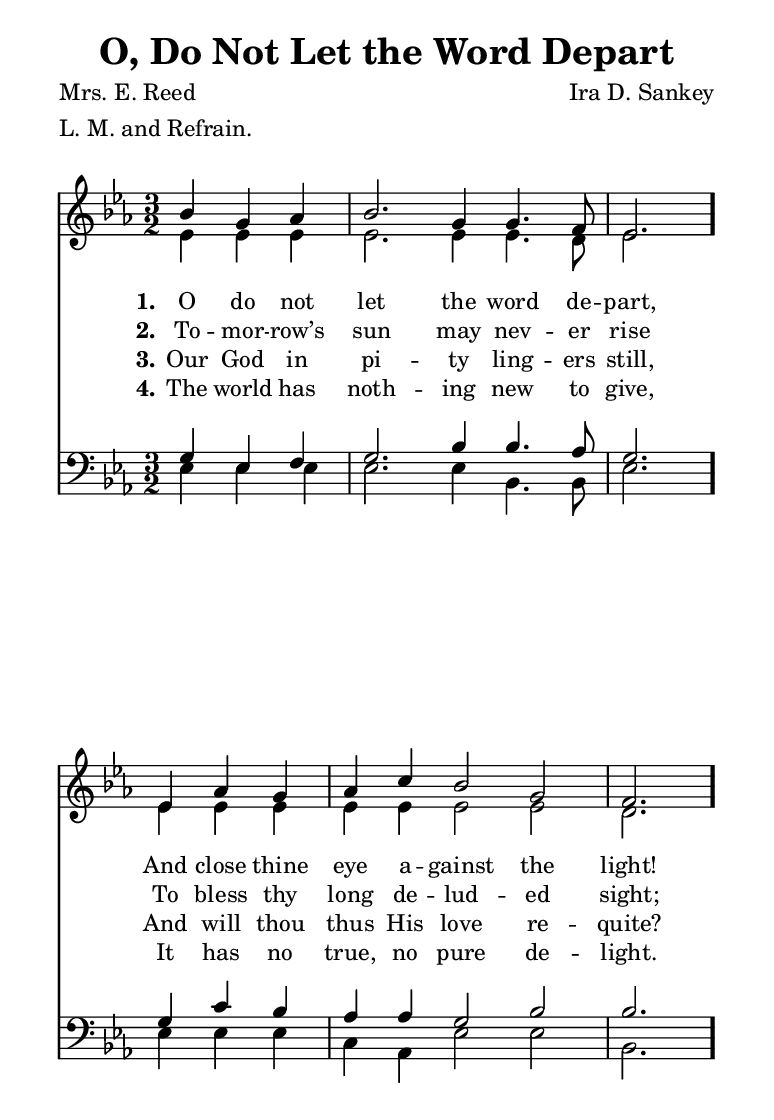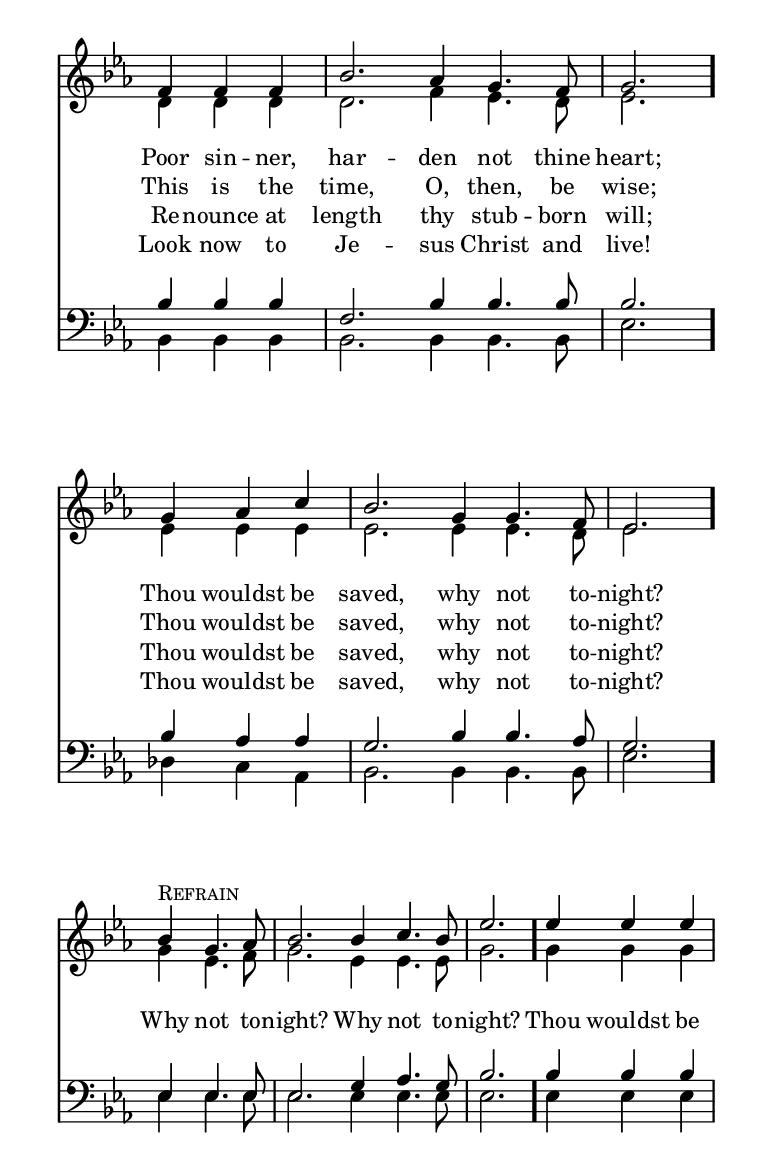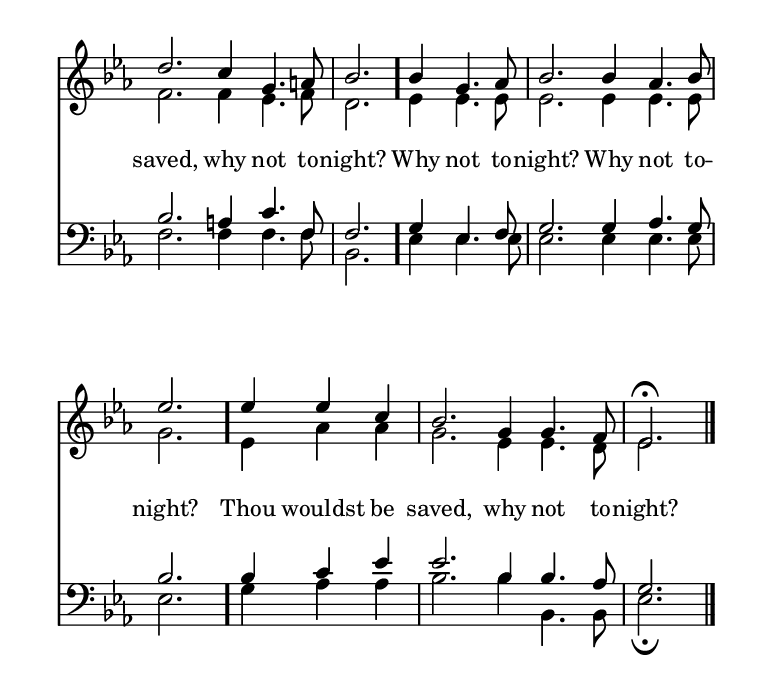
\include "common/global.ily"
\paper {
  \include "common/paper.ily"
  %ragged-bottom = ##t
  %ragged-last-bottom = ##t
  %systems-per-page = ##f
  %page-count = ##f
}

\header{
  hymnnumber = "107"
  title = "O, Do Not Let the Word Depart"
  tunename = ""
  meter = "L. M. and Refrain."
  poet = "Mrs. E. Reed"
  composer = "Ira D. Sankey"
  %copyright = ""
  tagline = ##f
}

% for fermata in MIDI
ta = { \tempo 2=80 }
tb = { \tempo 2=40 }

patternA = { c4 c4 c4 | c2. c4 c4. c8 | c2. }
patternB = { c4 c4 c4 | c4 c4 c2 c2 | c2. }
patternC = { c4 c4. c8 | c2. }

global = {
  \include "common/overrides.ily"
  \override Staff.TimeSignature.style = #'()
  \time 3/2
  \override Score.MetronomeMark.transparent = ##t % hide all fermata changes too
  \ta
  \key ees \major
  \partial 2.
  \autoBeamOff
}

notesSoprano = {
\global
\relative c'' {

  \changePitch \patternA { bes g aes | bes g g f | ees }
  \changePitch \patternB { ees aes g | aes c bes g | f }
  \changePitch \patternA { f f f | bes aes g f | g }
  \changePitch \patternA { g aes c | bes g g f | ees }

  << s^\markup { \small \caps "Refrain" }
  \changePitch \patternC { bes' g aes | bes bes c bes ees } >>
  \changePitch \patternA { ees ees ees | d c g a! | bes }
  \changePitch \patternC { bes g aes | bes bes aes bes | ees }
  \changePitch \patternA { ees ees c | bes g g f | \tb ees \fermata \ta }

  \bar "|."

}
}

notesAlto = {
\global
\relative e' {

  \changePitch \patternA { ees ees ees | ees ees ees d | ees }
  \changePitch \patternB { ees ees ees | ees ees ees ees | d }
  \changePitch \patternA { d d d | d f ees d | ees }
  \changePitch \patternA { ees ees ees | ees ees ees d | ees }

  \changePitch \patternC { g ees f | g ees ees ees | g }
  \changePitch \patternA { g g g | f f ees f | d }
  \changePitch \patternC { ees ees ees | ees ees ees ees | g }
  \changePitch \patternA { ees aes aes | g ees ees d | ees }

}
}

notesTenor = {
\global
\relative a {

  \changePitch \patternA { g ees f | g bes bes aes | g }
  \changePitch \patternB { g c bes | aes aes g bes | bes }
  \changePitch \patternA { bes bes bes | f bes bes bes | bes }
  \changePitch \patternA { bes aes aes | g bes bes aes | g }

  \changePitch \patternC { ees ees ees | ees g aes g | bes }
  \changePitch \patternA { bes bes bes | bes a! c f, | f }
  \changePitch \patternC { g ees f | g g aes g | bes }
  \changePitch \patternA { bes c ees | ees bes bes aes | g }

}
}

notesBass = {
\global
\relative f {

  \changePitch \patternA { ees ees ees | ees ees bes bes | ees }
  \changePitch \patternB { ees ees ees | c aes ees' ees | bes }
  \changePitch \patternA { bes bes bes | bes bes bes bes | ees }
  \changePitch \patternA { des c aes | bes bes bes bes | ees }

  \changePitch \patternC { ees ees ees | ees ees ees ees | ees }
  \changePitch \patternA { ees ees ees | f f f f | bes, }
  \changePitch \patternC { ees ees ees | ees ees ees ees | ees }
  \changePitch \patternA { g aes aes | bes bes bes, bes | \tb ees \fermata \ta }

}
}

Refrain = \lyricmode {

Why not to -- night? Why not to -- night? \bar "."
Thou wouldst be saved, why not to -- night? \bar "."
Why not to -- night? Why not to -- night? \bar "."
Thou wouldst be saved, why not to -- night? \bar "."

}

wordsA = \lyricmode {
\set stanza = "1."

O do not let the word de -- part, \bar "."
And close thine eye a -- gainst the light! \bar "."
Poor sin -- ner, har -- den not thine heart; \bar "."
Thou wouldst be saved, why not to -- night? \bar "."

}

wordsB = \lyricmode {
\set stanza = "2."

To -- mor -- row’s sun may nev -- er rise
To bless thy long de -- lud -- ed sight;
This is the time, O, then, be wise;
Thou wouldst be saved, why not to -- night?

\Refrain

}

wordsC = \lyricmode {
\set stanza = "3."

Our God in pi -- ty ling -- ers still,
And will thou thus His love re -- quite?
Re -- nounce at length thy stub -- born will;
Thou wouldst be saved, why not to -- night?

}

wordsD = \lyricmode {
\set stanza = "4."

The world has noth -- ing new to give,
It has no true, no pure de -- light.
Look now to Je -- sus Christ and live!
Thou wouldst be saved, why not to -- night?

}

\score {
  \context ChoirStaff <<
    \context Staff = upper <<
      \set ChoirStaff.systemStartDelimiter = #'SystemStartBar
      \context Voice  = sopranos { \voiceOne << \notesSoprano >> }
      \context Voice  = altos { \voiceTwo << \notesAlto >> }
      \context Lyrics = one   \lyricsto sopranos \wordsA
      \context Lyrics = two   \lyricsto sopranos \wordsB
      \context Lyrics = three \lyricsto sopranos \wordsC
      \context Lyrics = four  \lyricsto sopranos \wordsD
    >>
    \context Staff = men <<
      \clef bass
      \context Voice  = tenors { \voiceOne << \notesTenor >> }
      \context Voice  = basses { \voiceTwo << \notesBass >> }
    >>
  >>
  \layout {
    \include "common/layout.ily"
  }
  \midi{
    \include "common/midi.ily"
  }
}

\version "2.18.0"  % necessary for upgrading to future LilyPond versions.

% vi:set et ts=2 sw=2 ai nocindent syntax=lilypond
